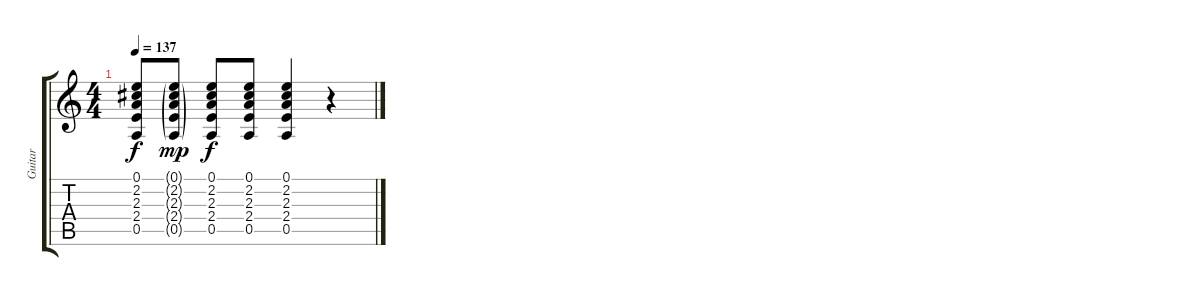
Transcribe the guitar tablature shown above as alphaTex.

\track ("Guitar" "Guitar") {instrument acousticguitarsteel}
\staff {score tabs}
\tuning (E4 B3 G3 D3 A2 E2) {hide}
\ts (4 4)
\tempo 137
\clef g2
\ks c
(0.1 2.2 2.3 2.4 0.5).8{dy f} (0.1{g} 2.2{g} 2.3{g} 2.4{g} 0.5{g}).8{dy mp} (0.1 2.2 2.3 2.4 0.5).8{dy f} (0.1 2.2 2.3 2.4 0.5).8 (0.1 2.2 2.3 2.4 0.5).4 r.4
